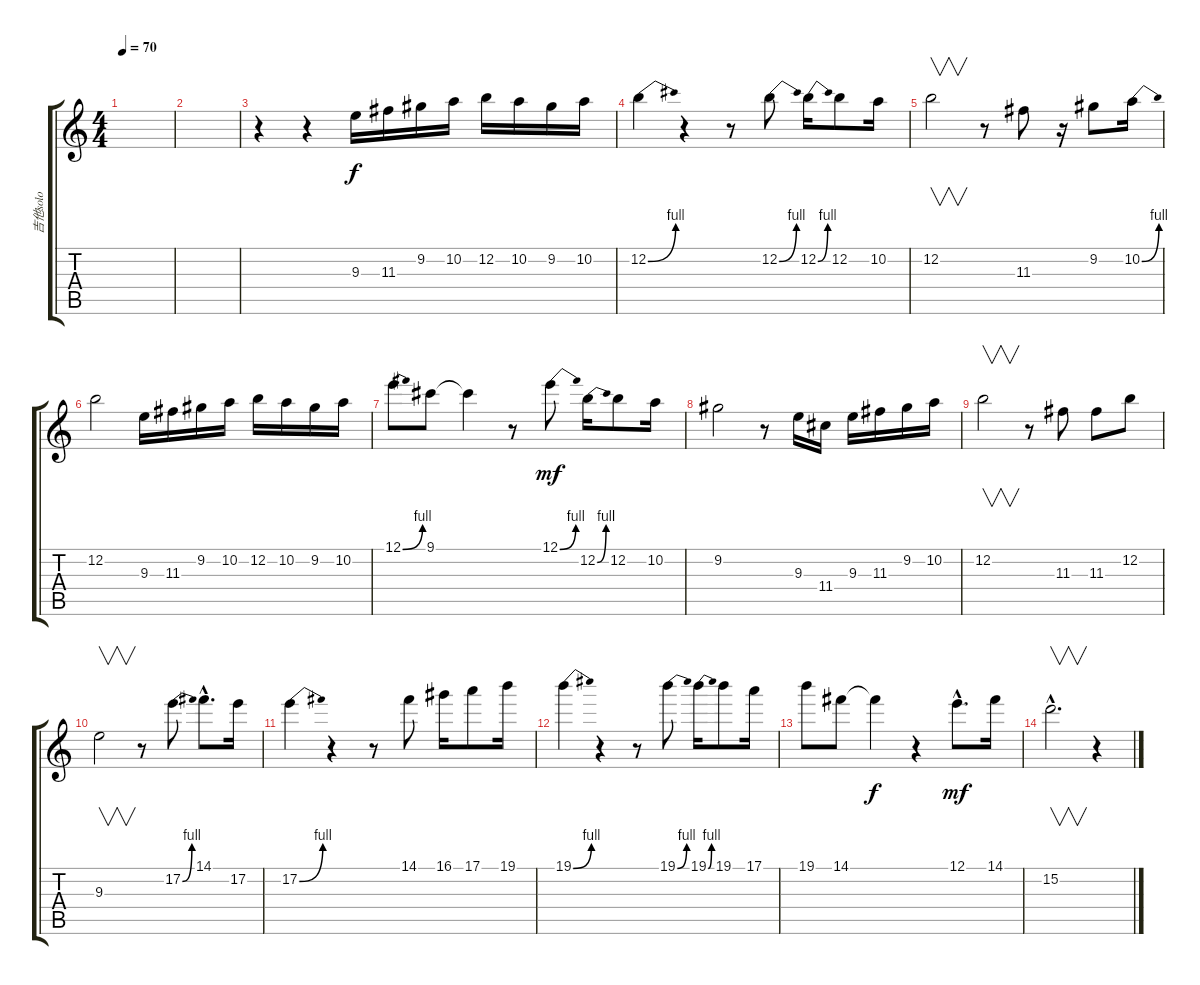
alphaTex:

\track ("吉他solo" "吉他solo") {instrument distortionguitar}
\staff {score tabs}
\tuning (E4 B3 G3 D3 A2 E2) {hide}
\ts (4 4)
\tempo 70
\clef g2
\ks c
|
|
r.4 r.4 9.3.16 11.3.16 9.2.16 10.2.16 12.2.16 10.2.16 9.2.16 10.2.16 |
12.2{be (bend 0 0 60 4)}.4 r.4 r.8 12.2{be (bend 0 0 60 4)}.8 12.2{be (bend 0 0 60 4)}.16 12.2.8 10.2.16 |
12.2.2{v} r.8 11.3.8 r.16 9.2.8 10.2{be (bend 0 0 60 4)}.16 |
12.2.2 9.3.16 11.3.16 9.2.16 10.2.16 12.2.16 10.2.16 9.2.16 10.2.16 |
12.1{be (bend 0 0 60 4)}.8 9.1.8 9.1{t}.4{dy f} r.8 12.1{be (bend 0 0 60 4)}.8{dy mf} 12.2{be (bend 0 0 60 4)}.16 12.2.8 10.2.16 |
9.2.2 r.8 9.3.16 11.4.16 9.3.16 11.3.16 9.2.16 10.2.16 |
12.2.2{v} r.8 11.3.8 11.3.8 12.2.8 |
9.3.2{v} r.8 17.2{be (bend 0 0 60 4)}.8 14.1{hac}.8{d} 17.2.16 |
17.2{be (bend 0 0 60 4)}.4 r.4 r.8 14.1.8 16.1.16 17.1.8 19.1.16 |
19.1{be (bend 0 0 60 4)}.4 r.4 r.8 19.1{be (bend 0 0 60 4)}.8 19.1{be (bend 0 0 60 4)}.16 19.1.8 17.1.16 |
19.1.8 14.1.8 14.1{t}.4{dy f} r.4 12.1{hac}.8{d dy mf} 14.1.16 |
15.2{hac}.2{v d} r.4
